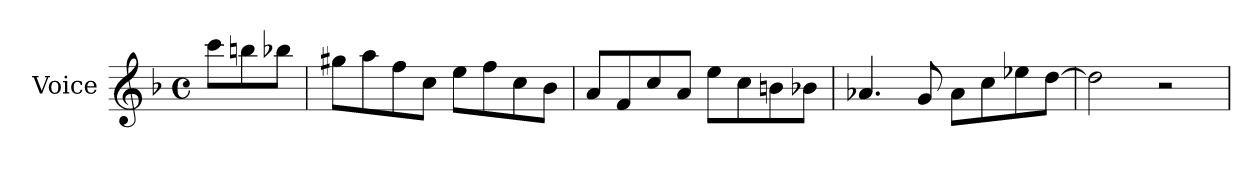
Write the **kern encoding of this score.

**kern
*part1
*staff1
*I"Voice
*I'Voice
*clefG2
*k[b-]
*M4/4
*met(c)
=
8ccc\L
8bbn\
8bb-X\J
=1
8gg#X\L
8aa\
8ff\
8cc\J
8ee\L
8ff\
8cc\
8b-\J
=2
8a/L
8f/
8cc/
8a/J
8ee\L
8cc\
8bn\
8b-X\J
=3
4.a-X/
8g/
8a-\L
8cc\
8ee-X\
[>8dd\J
=4
2dd\]
2rcc
=
*-
